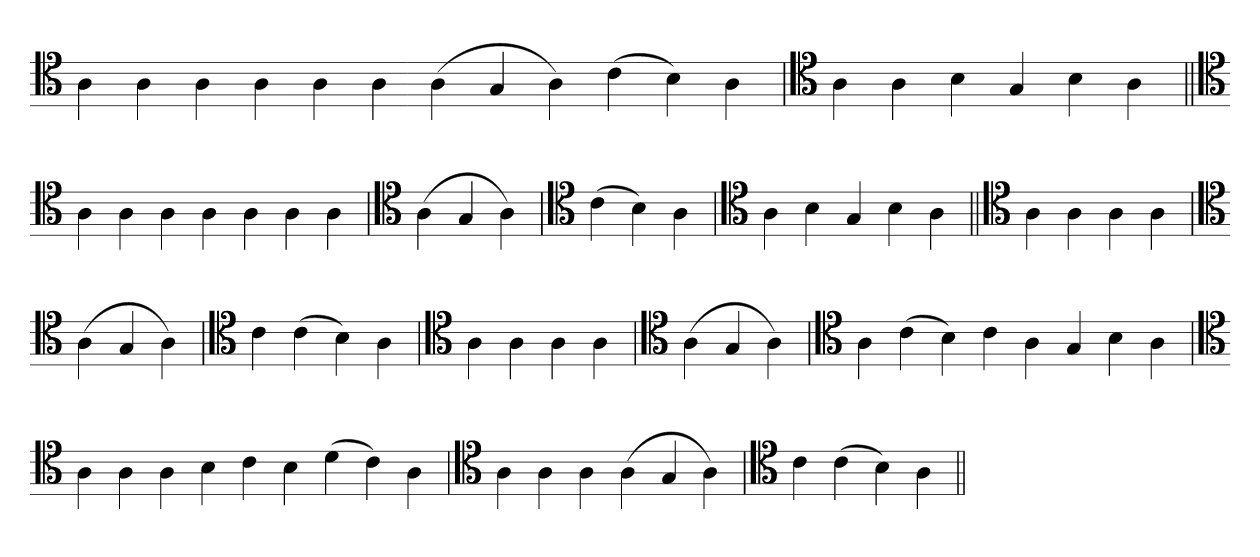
**kern
*part1
*staff1
*clefC4
=
4A
4A
4A
4A
4A
4A
(4A
4G
4A)
(4c
4B)
4A
='
*clefC4
4A
4A
4B
4G
4B
4A
=||
*clefC4
4A
4A
4A
4A
4A
4A
4A
=
*clefC4
(4A
4G
4A)
=
*clefC4
(4c
4B)
4A
='
*clefC4
4A
4B
4G
4B
4A
=||
*clefC4
4A
4A
4A
4A
=
*clefC4
(4A
4G
4A)
=
*clefC4
4c
(4c
4B)
4A
='
*clefC4
4A
4A
4A
4A
=
*clefC4
(4A
4G
4A)
=
*clefC4
4A
(4c
4B)
4c
4A
4G
4B
4A
=`
*clefC4
4A
4A
4A
4B
4c
4B
(4d
4c)
4A
='
*clefC4
4A
4A
4A
(4A
4G
4A)
='
*clefC4
4c
(4c
4B)
4A
=||
*-
